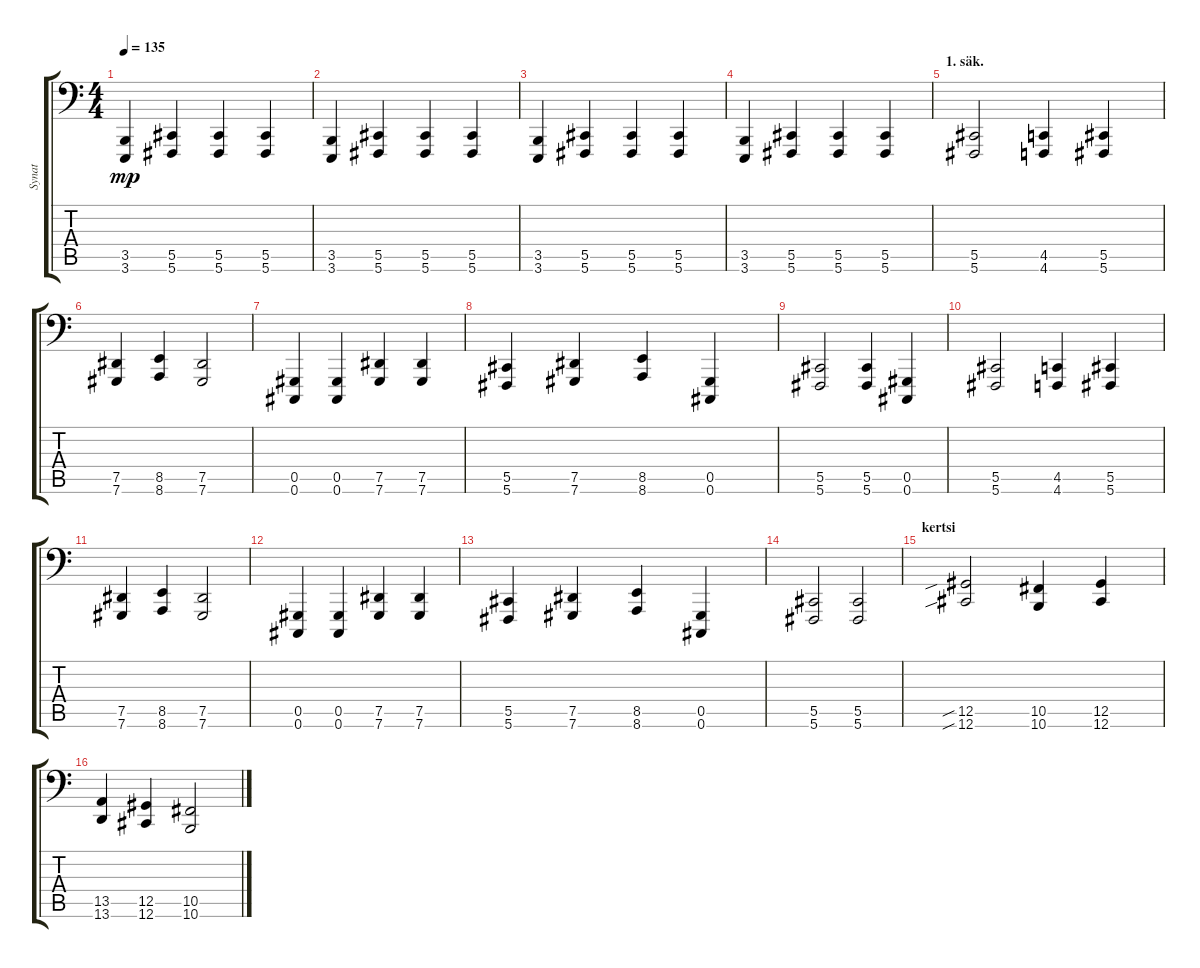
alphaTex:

\track ("Synat" "Synat") {instrument stringensemble1}
\staff {score tabs}
\tuning (Eb3 Bb2 Gb2 Db2 Ab1 Db1) {hide}
\ts (4 4)
\tempo 135
\clef f4
\ks c
(3.5 3.6).4{dy mp} (5.5 5.6).4 (5.5 5.6).4 (5.5 5.6).4 |
(3.5 3.6).4 (5.5 5.6).4 (5.5 5.6).4 (5.5 5.6).4 |
(3.5 3.6).4 (5.5 5.6).4 (5.5 5.6).4 (5.5 5.6).4 |
(3.5 3.6).4 (5.5 5.6).4 (5.5 5.6).4 (5.5 5.6).4 |
\section ("" "1. säk.")
(5.5 5.6).2 (4.5 4.6).4 (5.5 5.6).4 |
(7.5 7.6).4 (8.5 8.6).4 (7.5 7.6).2 |
(0.5 0.6).4 (0.5 0.6).4 (7.5 7.6).4 (7.5 7.6).4 |
(5.5 5.6).4 (7.5 7.6).4 (8.5 8.6).4 (0.5 0.6).4 |
(5.5 5.6).2 (5.5 5.6).4 (0.5 0.6).4 |
(5.5 5.6).2 (4.5 4.6).4 (5.5 5.6).4 |
(7.5 7.6).4 (8.5 8.6).4 (7.5 7.6).2 |
(0.5 0.6).4 (0.5 0.6).4 (7.5 7.6).4 (7.5 7.6).4 |
(5.5 5.6).4 (7.5 7.6).4 (8.5 8.6).4 (0.5 0.6).4 |
(5.5 5.6).2 (5.5 5.6).2 |
\section ("" "kertsi")
(12.5{sib} 12.6{sib}).2 (10.5 10.6).4 (12.5 12.6).4 |
(13.5 13.6).4 (12.5 12.6).4 (10.5 10.6).2
